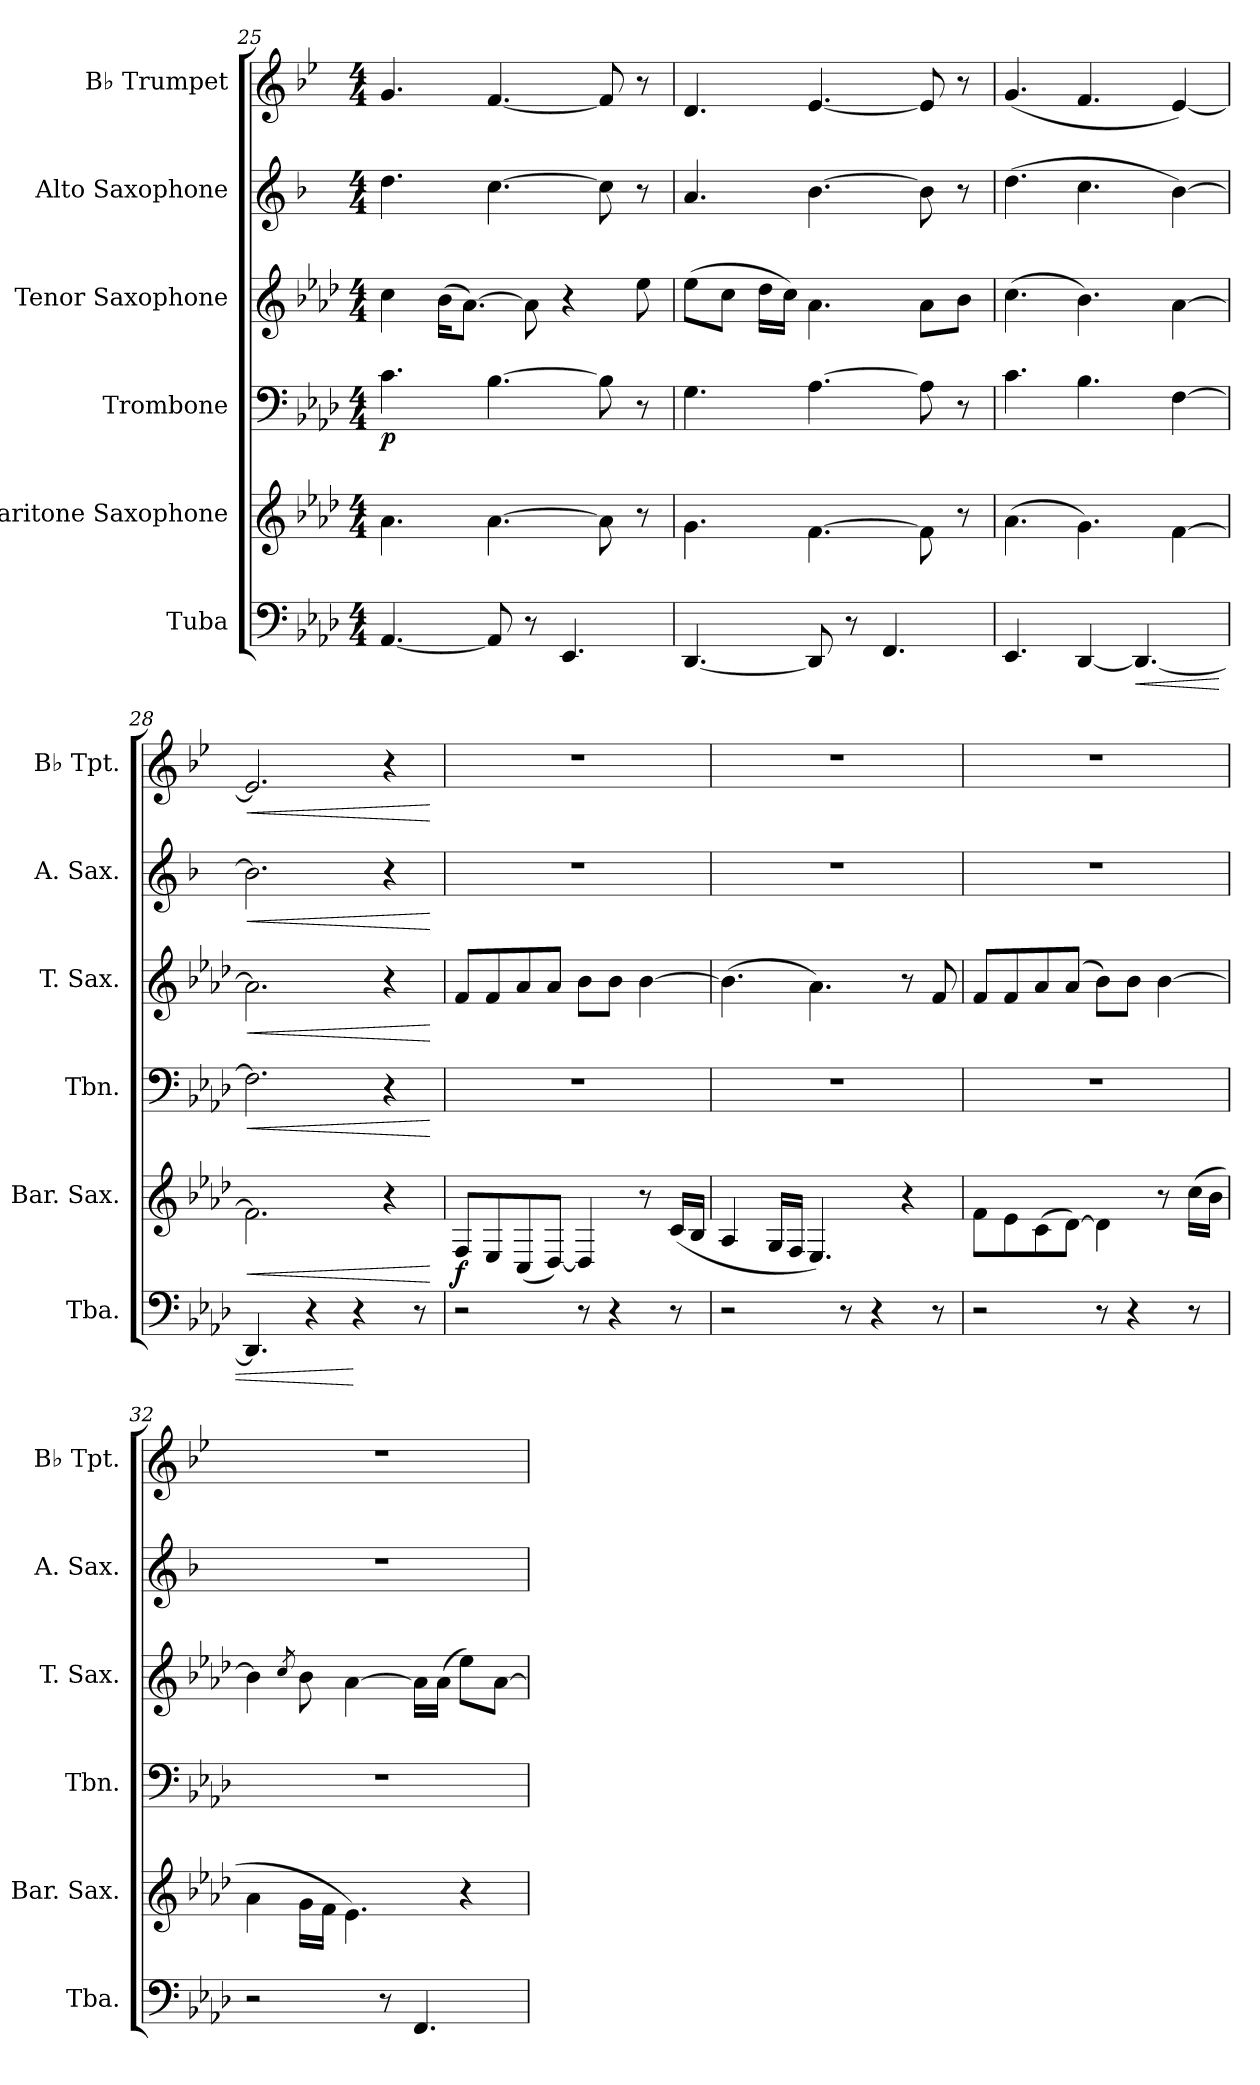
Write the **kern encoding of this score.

**kern	**dynam	**kern	**dynam	**kern	**dynam	**kern	**dynam	**kern	**dynam	**kern	**dynam
*part6	*part6	*part5	*part5	*part4	*part4	*part3	*part3	*part2	*part2	*part1	*part1
*staff6	*staff6	*staff5	*staff5	*staff4	*staff4	*staff3	*staff3	*staff2	*staff2	*staff1	*staff1
*I"Tuba	*	*I"Baritone Saxophone	*	*I"Trombone	*	*I"Tenor Saxophone	*	*I"Alto Saxophone	*	*I"B♭ Trumpet	*
*I'Tba.	*	*I'Bar. Sax.	*	*I'Tbn.	*	*I'T. Sax.	*	*I'A. Sax.	*	*I'B♭ Tpt.	*
*clefF4	*	*clefG2	*	*clefF4	*	*clefG2	*	*clefG2	*	*clefG2	*
*	*	*ITrd12c21	*	*	*	*ITrd8c14	*	*ITrd5c9	*	*ITrd1c2	*
*k[b-e-a-d-]	*	*k[b-e-a-d-]	*	*k[b-e-a-d-]	*	*k[b-e-a-d-]	*	*k[b-e-a-d-]	*	*k[b-e-a-d-]	*
*M4/4	*	*M4/4	*	*M4/4	*	*M4/4	*	*M4/4	*	*M4/4	*
=25	=25	=25	=25	=25	=25	=25	=25	=25	=25	=25	=25
!	!	!	!	!	!LO:DY:b	!	!	!	!	!	!
[4.AA-/	.	4.A-\	.	4.c\	p	4c\	.	4.f\	.	4.f/	.
.	.	.	.	.	.	(16B-\KL	.	.	.	.	.
.	.	.	.	.	.	[8.A-\J)	.	.	.	.	.
8AA-/]	.	[4.A-\	.	[4.B-\	.	.	.	[4.e-\	.	[4.e-/	.
8r	.	.	.	.	.	8A-\]	.	.	.	.	.
4.EE-/	.	.	.	.	.	4r	.	.	.	.	.
.	.	8A-\]	.	8B-\]	.	.	.	8e-\]	.	8e-/]	.
.	.	8r	.	8r	.	8e-\	.	8r	.	8r	.
=26	=26	=26	=26	=26	=26	=26	=26	=26	=26	=26	=26
[4.DD-/	.	4.G\	.	4.G\	.	(8e-\L	.	4.c/	.	4.c/	.
.	.	.	.	.	.	8c\J	.	.	.	.	.
.	.	.	.	.	.	16d-\LL	.	.	.	.	.
.	.	.	.	.	.	16c\JJ)	.	.	.	.	.
8DD-/]	.	[4.F\	.	[4.A-\	.	4.A-\	.	[4.d-\	.	[4.d-/	.
8r	.	.	.	.	.	.	.	.	.	.	.
4.FF/	.	.	.	.	.	.	.	.	.	.	.
.	.	8F\]	.	8A-\]	.	8A-\L	.	8d-\]	.	8d-/]	.
.	.	8r	.	8r	.	8B-\J	.	8r	.	8r	.
=27	=27	=27	=27	=27	=27	=27	=27	=27	=27	=27	=27
4.EE-/	.	(4.A-\	.	4.c\	.	(4.c\	.	(4.f\	.	(4.f/	.
[4DD-/	.	4.G\)	.	4.B-\	.	4.B-\)	.	4.e-\	.	4.e-/	.
!	!LO:HP:b	!	!	!	!	!	!	!	!	!	!
4.DD-/_	<	.	.	.	.	.	.	.	.	.	.
.	.	[4F\	.	[4F\	.	[4A-\	.	[4d-\)	.	[4d-/)	.
!!LO:LB:g=z
=28	=28	=28	=28	=28	=28	=28	=28	=28	=28	=28	=28
!	!	!	!LO:HP:b	!	!LO:HP:b	!	!LO:HP:b	!	!LO:HP:b	!	!LO:HP:b
4.DD-/]	.	2.F\]	<	2.F\]	<	2.A-\]	<	2.d-\]	<	2.d-/]	<
4r	.	.	.	.	.	.	.	.	.	.	.
4r	[	.	.	.	.	.	.	.	.	.	.
.	.	4r	.	4r	.	4r	.	4r	.	4r	.
8r	.	.	.	.	.	.	.	.	.	.	.
.	.	.	[	.	[	.	[	.	[	.	[
=29	=29	=29	=29	=29	=29	=29	=29	=29	=29	=29	=29
!	!	!	!LO:DY:b	!	!	!	!	!	!	!	!
2r	.	8FF/L	f	1r	.	8F/L	.	1r	.	1r	.
.	.	8EE-/	.	.	.	8F/	.	.	.	.	.
.	.	(8CC/	.	.	.	8A-/	.	.	.	.	.
.	.	[8DD-/J)	.	.	.	8A-/J	.	.	.	.	.
8r	.	4DD-/]	.	.	.	8B-\L	.	.	.	.	.
4r	.	.	.	.	.	8B-\J	.	.	.	.	.
.	.	8r	.	.	.	[4B-\	.	.	.	.	.
8r	.	(16C/LL	.	.	.	.	.	.	.	.	.
.	.	16BB-/JJ	.	.	.	.	.	.	.	.	.
=30	=30	=30	=30	=30	=30	=30	=30	=30	=30	=30	=30
2r	.	4AA-/	.	1r	.	(4.B-\]	.	1r	.	1r	.
.	.	16GG/LL	.	.	.	.	.	.	.	.	.
.	.	16FF/JJ	.	.	.	.	.	.	.	.	.
.	.	4.EE-/)	.	.	.	4.A-\)	.	.	.	.	.
8r	.	.	.	.	.	.	.	.	.	.	.
4r	.	.	.	.	.	.	.	.	.	.	.
.	.	4r	.	.	.	8r	.	.	.	.	.
8r	.	.	.	.	.	8F/	.	.	.	.	.
=31	=31	=31	=31	=31	=31	=31	=31	=31	=31	=31	=31
2r	.	8F\L	.	1r	.	8F/L	.	1r	.	1r	.
.	.	8E-\	.	.	.	8F/	.	.	.	.	.
.	.	(8C\	.	.	.	8A-/	.	.	.	.	.
.	.	[8D-\J)	.	.	.	(8A-/J	.	.	.	.	.
8r	.	4D-\]	.	.	.	8B-\L)	.	.	.	.	.
4r	.	.	.	.	.	8B-\J	.	.	.	.	.
.	.	8r	.	.	.	[4B-\	.	.	.	.	.
8r	.	(16c\LL	.	.	.	.	.	.	.	.	.
.	.	16B-\JJ	.	.	.	.	.	.	.	.	.
=32	=32	=32	=32	=32	=32	=32	=32	=32	=32	=32	=32
2r	.	4A-\	.	1r	.	4B-\]	.	1r	.	1r	.
.	.	.	.	.	.	8qc/	.	.	.	.	.
.	.	16G\LL	.	.	.	8B-\	.	.	.	.	.
.	.	16F\JJ	.	.	.	.	.	.	.	.	.
.	.	4.E-\)	.	.	.	[4A-\	.	.	.	.	.
8r	.	.	.	.	.	.	.	.	.	.	.
4.FF/	.	.	.	.	.	16A-\LL]	.	.	.	.	.
.	.	.	.	.	.	(16A-\JJ	.	.	.	.	.
.	.	4r	.	.	.	8e-\L)	.	.	.	.	.
.	.	.	.	.	.	[8A-\J	.	.	.	.	.
=	=	=	=	=	=	=	=	=	=	=	=
*-	*-	*-	*-	*-	*-	*-	*-	*-	*-	*-	*-
